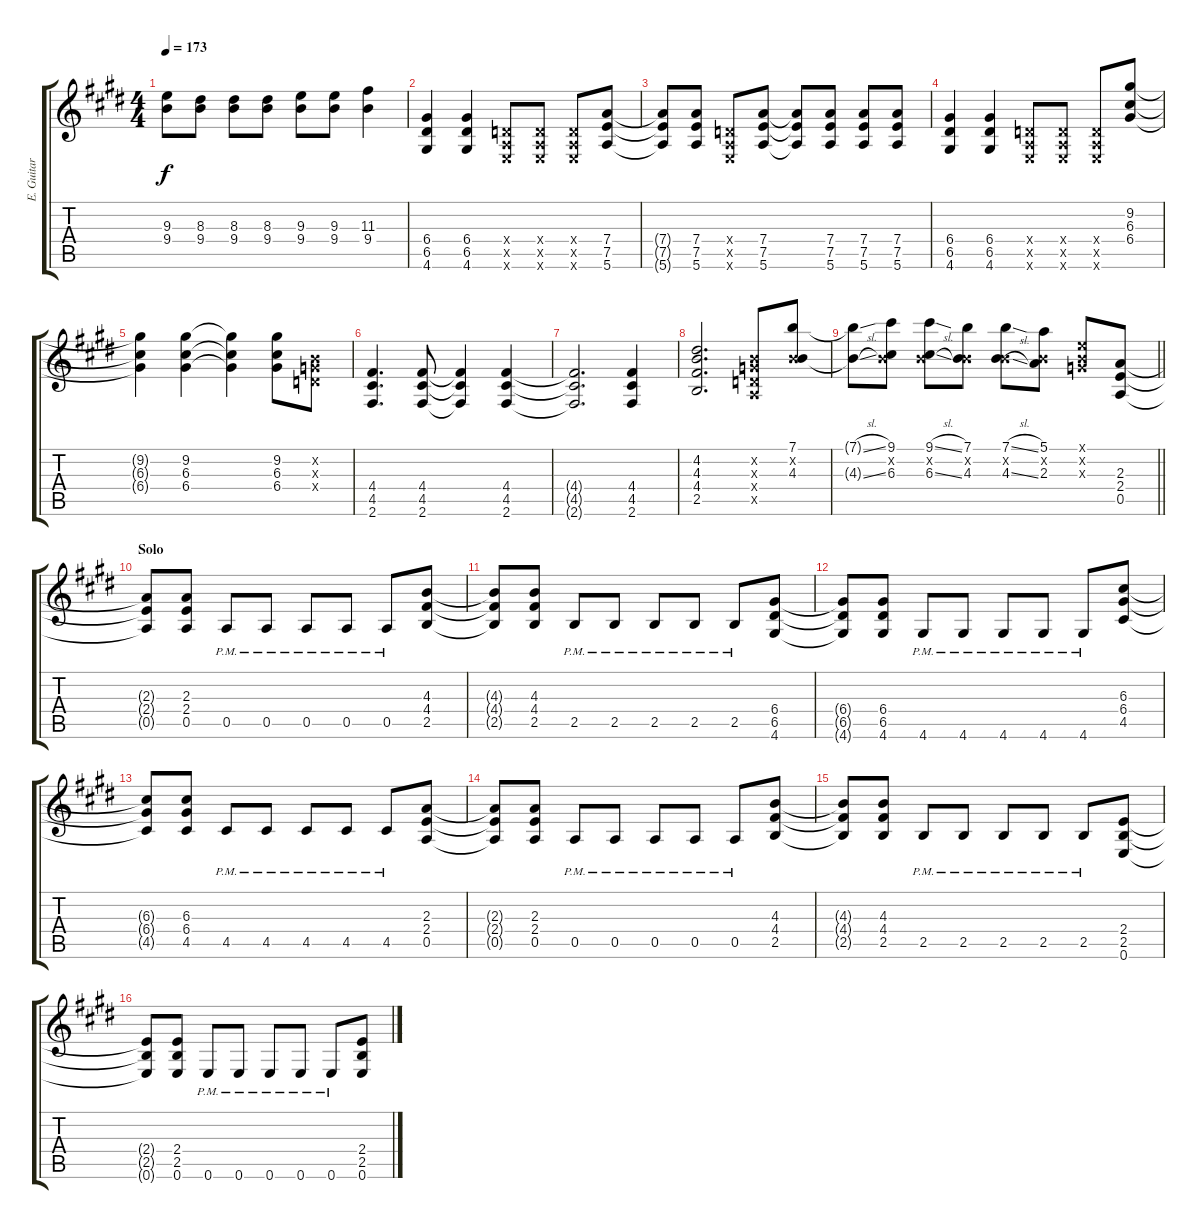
\track ("E. Guitar I" "E. Guitar ") {instrument overdrivenguitar}
\staff {score tabs}
\tuning (E4 B3 G3 D3 A2 E2) {hide}
\ts (4 4)
\tempo 173
\clef g2
\ks e
(9.3 9.4).8{dy f} (8.3 9.4).8 (8.3 9.4).8 (8.3 9.4).8 (9.3 9.4).8 (9.3 9.4).8 (11.3 9.4).4 |
(6.4 6.5 4.6).4 (6.4 6.5 4.6).4 (0.4{x} 0.5{x} 0.6{x}).8 (0.4{x} 0.5{x} 0.6{x}).8 (0.4{x} 0.5{x} 0.6{x}).8 (7.4 7.5 5.6).8 |
(7.4{t} 7.5{t} 5.6{t}).8 (7.4 7.5 5.6).8 (0.4{x} 0.5{x} 0.6{x}).8 (7.4 7.5 5.6).8 (7.4{t} 7.5{t} 5.6{t}).8 (7.4 7.5 5.6).8 (7.4 7.5 5.6).8 (7.4 7.5 5.6).8 |
(6.4 6.5 4.6).4 (6.4 6.5 4.6).4 (0.4{x} 0.5{x} 0.6{x}).8 (0.4{x} 0.5{x} 0.6{x}).8 (0.4{x} 0.5{x} 0.6{x}).8 (9.2 6.3 6.4).8 |
(9.2{t} 6.3{t} 6.4{t}).4 (9.2 6.3 6.4).4 (9.2{t} 6.3{t} 6.4{t}).4 (9.2 6.3 6.4).8 (0.2{x} 0.3{x} 0.4{x}).8 |
(4.4 4.5 2.6).4{d} (4.4 4.5 2.6).8 (4.4{t} 4.5{t} 2.6{t}).4 (4.4 4.5 2.6).4 |
(4.4{t} 4.5{t} 2.6{t}).2{d} (4.4 4.5 2.6).4 |
(4.2 4.3 4.4 2.5).2{d} (0.2{x} 0.3{x} 0.4{x} 0.5{x}).8 (7.1 0.2{x} 4.3).8 |
\barLineRight lightlight
(7.1{sl t} 4.3{sl t}).8 (9.1 0.2{x} 6.3).8 (9.1{sl} 0.2{x} 6.3{sl}).8 (7.1 0.2{x} 4.3).8 (7.1{sl} 0.2{x} 4.3{sl}).8 (5.1 0.2{x} 2.3).8 (0.1{x} 0.2{x} 0.3{x}).8 (2.3 2.4 0.5).8 |
\section ("" "Solo")
(2.3{t} 2.4{t} 0.5{t}).8 (2.3 2.4 0.5).8 0.5{pm}.8 0.5{pm}.8 0.5{pm}.8 0.5{pm}.8 0.5{pm}.8 (4.3 4.4 2.5).8 |
(4.3{t} 4.4{t} 2.5{t}).8 (4.3 4.4 2.5).8 2.5{pm}.8 2.5{pm}.8 2.5{pm}.8 2.5{pm}.8 2.5{pm}.8 (6.4 6.5 4.6).8 |
(6.4{t} 6.5{t} 4.6{t}).8 (6.4 6.5 4.6).8 4.6{pm}.8 4.6{pm}.8 4.6{pm}.8 4.6{pm}.8 4.6{pm}.8 (6.3 6.4 4.5).8 |
(6.3{t} 6.4{t} 4.5{t}).8 (6.3 6.4 4.5).8 4.5{pm}.8 4.5{pm}.8 4.5{pm}.8 4.5{pm}.8 4.5{pm}.8 (2.3 2.4 0.5).8 |
(2.3{t} 2.4{t} 0.5{t}).8 (2.3 2.4 0.5).8 0.5{pm}.8 0.5{pm}.8 0.5{pm}.8 0.5{pm}.8 0.5{pm}.8 (4.3 4.4 2.5).8 |
(4.3{t} 4.4{t} 2.5{t}).8 (4.3 4.4 2.5).8 2.5{pm}.8 2.5{pm}.8 2.5{pm}.8 2.5{pm}.8 2.5{pm}.8 (2.4 2.5 0.6).8 |
(2.4{t} 2.5{t} 0.6{t}).8 (2.4 2.5 0.6).8 0.6{pm}.8 0.6{pm}.8 0.6{pm}.8 0.6{pm}.8 0.6{pm}.8 (2.4 2.5 0.6).8
